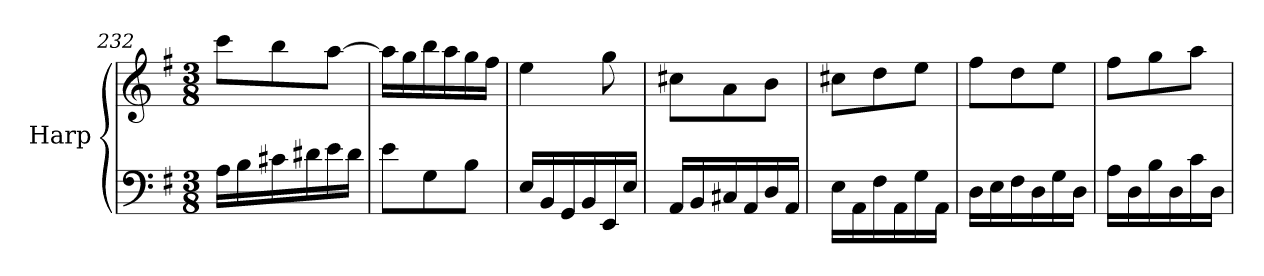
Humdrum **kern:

**kern	**kern
*part1	*part1
*staff2	*staff1
*I"Harp	*
*I'Hp	*
!!LO:PB:g=z
*clefF4	*clefG2
*k[f#]	*k[f#]
*M3/8	*M3/8
=232	=232
16A\LL	8ccc\L
16B\	.
16c#X\	8bb\
16d#X\	.
16e\	[8aa\J
16d#\JJ	.
=233	=233
8e\L	16aa\LL]
.	16gg\
8G\	16bb\
.	16aa\
8B\J	16gg\
.	16ff#\JJ
=234	=234
16E/LL	4ee\
16BB/	.
16GG/	.
16BB/	.
16EE/	8gg\
16E/JJ	.
=235	=235
16AA/LL	8cc#X\L
16BB/	.
16C#X/	8a\
16AA/	.
16D/	8b\J
16AA/JJ	.
=236	=236
16E\LL	8cc#X\L
16AA\	.
16F#\	8dd\
16AA\	.
16G\	8ee\J
16AA\JJ	.
=237	=237
16D\LL	8ff#\L
16E\	.
16F#\	8dd\
16D\	.
16G\	8ee\J
16D\JJ	.
!!LO:LB:g=z
=238	=238
16A\LL	8ff#\L
16D\	.
16B\	8gg\
16D\	.
16c\	8aa\J
16D\JJ	.
=	=
*-	*-
